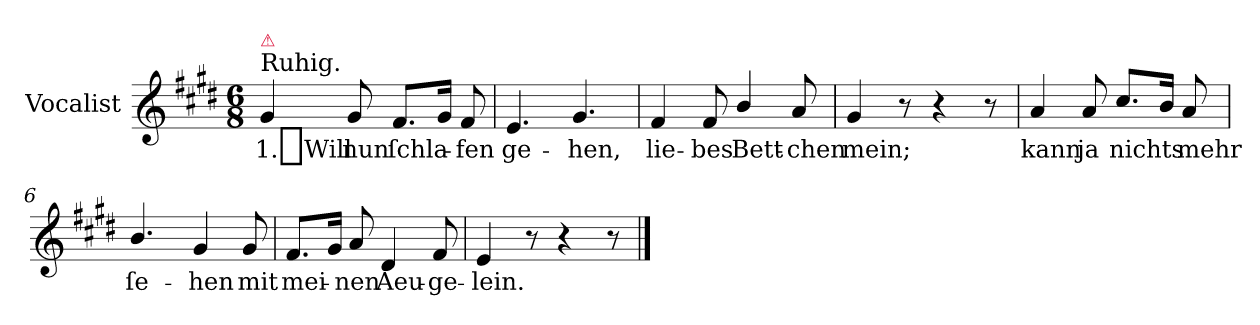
**kern	**text
*part1	*part1
*staff1	*staff1
*I"Vocalist	*
*clefG2	*
*k[f#c#g#d#]	*
*E:	*
*M6/8	*
=1	=1
!LO:TX:a:t=Ruhig.	!
!LO:TX:a:color=crimson:t=⚠	!
4g#	1._Will
8g#	nun
8.f#L	ſchla-
16g#Jk	.
8f#	-fen
=2	=2
4.e	ge-
4.g#	-hen,
=3	=3
4f#	lie-
8f#	-bes
4b/	Bett-
8a	-chen
=4	=4
4g#	mein;
8r	.
4r	.
8r	.
=5	=5
4a	kann
8a	ja
8.cc#/L	nichts
16bJk	.
8a	mehr
=6	=6
4.b/	ſe-
4g#	-hen
8g#	mit
=7	=7
8.f#L	mei-
16g#Jk	.
8a	-nen
4d#	Aeu-
8f#	-ge-
=8	=8
4e	-lein.
8r	.
4r	.
8r	.
==	==
*-	*-
